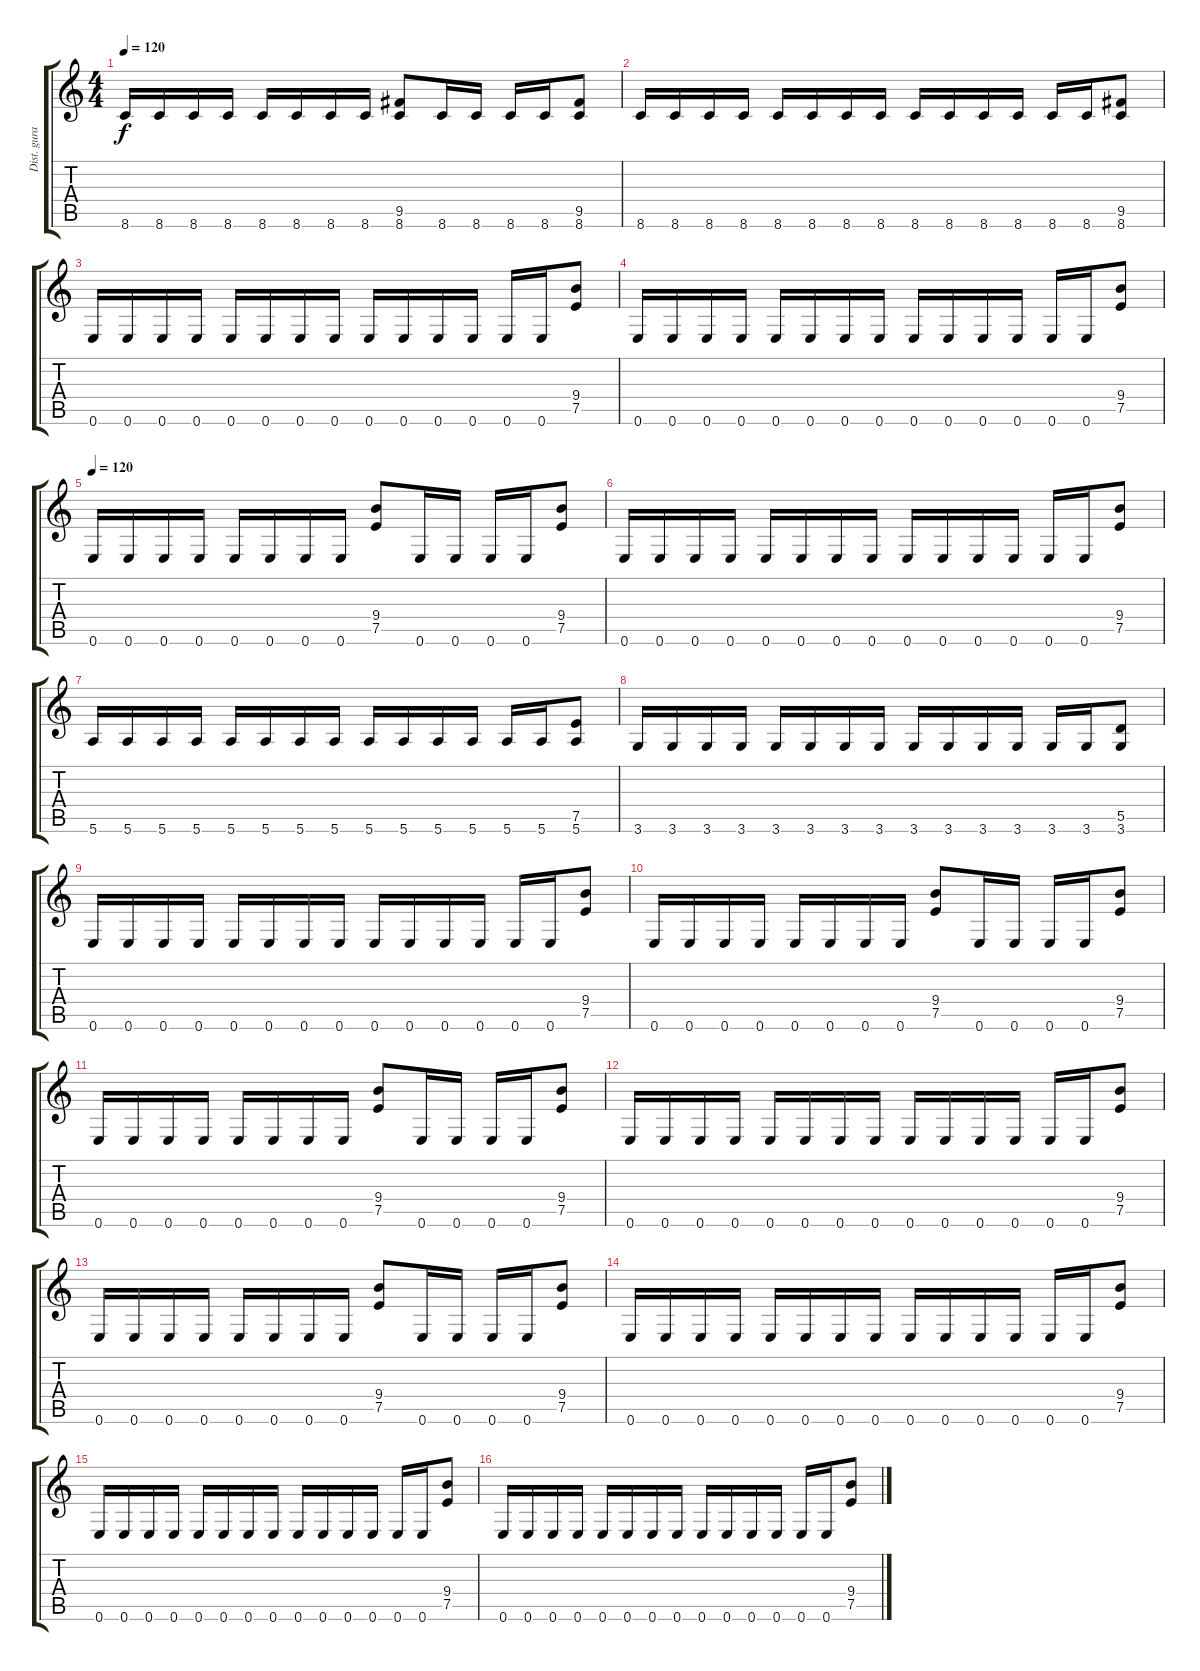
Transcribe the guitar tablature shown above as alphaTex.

\track ("Dist. gura" "Dist. gura") {instrument distortionguitar}
\staff {score tabs}
\tuning (E4 B3 G3 D3 A2 E2) {hide}
\ts (4 4)
\tempo 120
\clef g2
\ks c
8.6.16{dy f} 8.6.16 8.6.16 8.6.16 8.6.16 8.6.16 8.6.16 8.6.16 (9.5 8.6).8 8.6.16 8.6.16 8.6.16 8.6.16 (9.5 8.6).8 |
8.6.16 8.6.16 8.6.16 8.6.16 8.6.16 8.6.16 8.6.16 8.6.16 8.6.16 8.6.16 8.6.16 8.6.16 8.6.16 8.6.16 (9.5 8.6).8 |
0.6.16 0.6.16 0.6.16 0.6.16 0.6.16 0.6.16 0.6.16 0.6.16 0.6.16 0.6.16 0.6.16 0.6.16 0.6.16 0.6.16 (9.4 7.5).8 |
0.6.16 0.6.16 0.6.16 0.6.16 0.6.16 0.6.16 0.6.16 0.6.16 0.6.16 0.6.16 0.6.16 0.6.16 0.6.16 0.6.16 (9.4 7.5).8 |
\tempo 120
0.6.16 0.6.16 0.6.16 0.6.16 0.6.16 0.6.16 0.6.16 0.6.16 (9.4 7.5).8 0.6.16 0.6.16 0.6.16 0.6.16 (9.4 7.5).8 |
0.6.16 0.6.16 0.6.16 0.6.16 0.6.16 0.6.16 0.6.16 0.6.16 0.6.16 0.6.16 0.6.16 0.6.16 0.6.16 0.6.16 (9.4 7.5).8 |
5.6.16 5.6.16 5.6.16 5.6.16 5.6.16 5.6.16 5.6.16 5.6.16 5.6.16 5.6.16 5.6.16 5.6.16 5.6.16 5.6.16 (7.5 5.6).8 |
3.6.16 3.6.16 3.6.16 3.6.16 3.6.16 3.6.16 3.6.16 3.6.16 3.6.16 3.6.16 3.6.16 3.6.16 3.6.16 3.6.16 (5.5 3.6).8 |
0.6.16 0.6.16 0.6.16 0.6.16 0.6.16 0.6.16 0.6.16 0.6.16 0.6.16 0.6.16 0.6.16 0.6.16 0.6.16 0.6.16 (9.4 7.5).8 |
0.6.16 0.6.16 0.6.16 0.6.16 0.6.16 0.6.16 0.6.16 0.6.16 (9.4 7.5).8 0.6.16 0.6.16 0.6.16 0.6.16 (9.4 7.5).8 |
0.6.16 0.6.16 0.6.16 0.6.16 0.6.16 0.6.16 0.6.16 0.6.16 (9.4 7.5).8 0.6.16 0.6.16 0.6.16 0.6.16 (9.4 7.5).8 |
0.6.16 0.6.16 0.6.16 0.6.16 0.6.16 0.6.16 0.6.16 0.6.16 0.6.16 0.6.16 0.6.16 0.6.16 0.6.16 0.6.16 (9.4 7.5).8 |
0.6.16 0.6.16 0.6.16 0.6.16 0.6.16 0.6.16 0.6.16 0.6.16 (9.4 7.5).8 0.6.16 0.6.16 0.6.16 0.6.16 (9.4 7.5).8 |
0.6.16 0.6.16 0.6.16 0.6.16 0.6.16 0.6.16 0.6.16 0.6.16 0.6.16 0.6.16 0.6.16 0.6.16 0.6.16 0.6.16 (9.4 7.5).8 |
0.6.16 0.6.16 0.6.16 0.6.16 0.6.16 0.6.16 0.6.16 0.6.16 0.6.16 0.6.16 0.6.16 0.6.16 0.6.16 0.6.16 (9.4 7.5).8 |
0.6.16 0.6.16 0.6.16 0.6.16 0.6.16 0.6.16 0.6.16 0.6.16 0.6.16 0.6.16 0.6.16 0.6.16 0.6.16 0.6.16 (9.4 7.5).8
